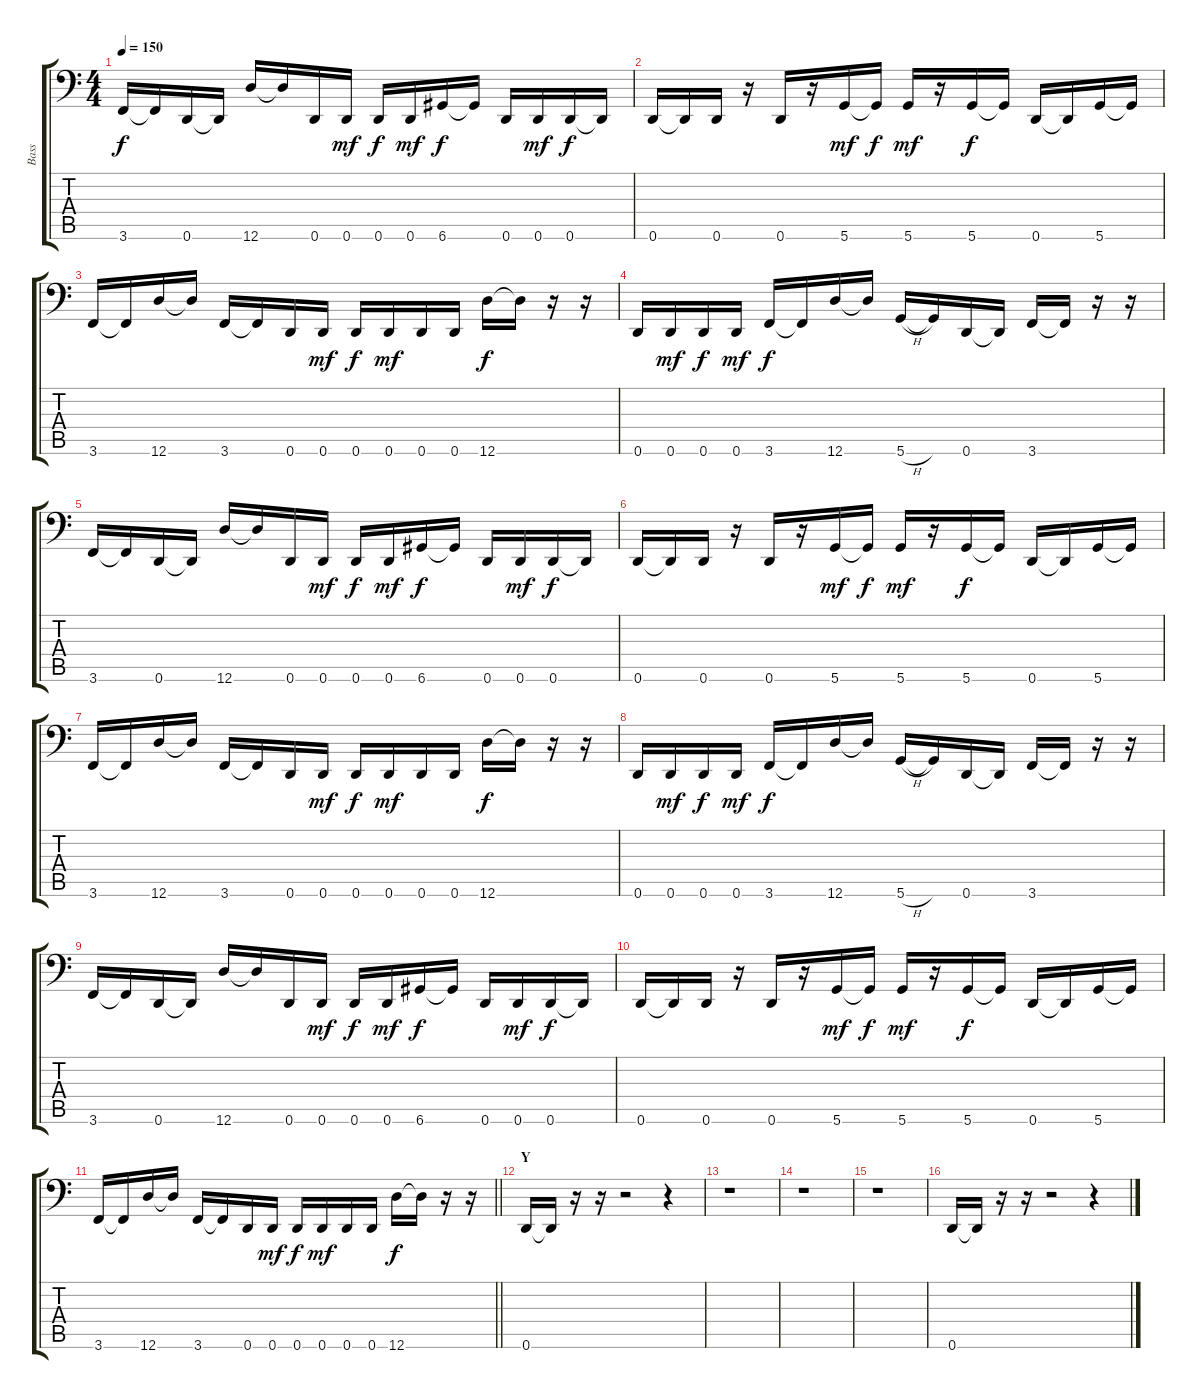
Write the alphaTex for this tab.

\track ("Bass" "Bass") {instrument electricbassfinger}
\staff {score tabs}
\tuning (E3 B2 G2 D2 A1 D1) {hide}
\ts (4 4)
\tempo 150
\clef f4
\ks c
3.6.16{dy f} 3.6{t}.16 0.6.16 0.6{t}.16 12.6.16 12.6{t}.16 0.6.16 0.6.16{dy mf} 0.6.16{dy f} 0.6.16{dy mf} 6.6.16{dy f} 6.6{t}.16 0.6.16 0.6.16{dy mf} 0.6.16{dy f} 0.6{t}.16 |
0.6.16 0.6{t}.16 0.6.16 r.16 0.6.16 r.16 5.6.16{dy mf} 5.6{t}.16{dy f} 5.6.16{dy mf} r.16 5.6.16{dy f} 5.6{t}.16 0.6.16 0.6{t}.16 5.6.16 5.6{t}.16 |
3.6.16 3.6{t}.16 12.6.16 12.6{t}.16 3.6.16 3.6{t}.16 0.6.16 0.6.16{dy mf} 0.6.16{dy f} 0.6.16{dy mf} 0.6.16 0.6.16 12.6.16{dy f} 12.6{t}.16 r.16 r.16 |
0.6.16 0.6.16{dy mf} 0.6.16{dy f} 0.6.16{dy mf} 3.6.16{dy f} 3.6{t}.16 12.6.16 12.6{t}.16 5.6{h}.16 5.6{t}.16 0.6.16 0.6{t}.16 3.6.16 3.6{t}.16 r.16 r.16 |
3.6.16 3.6{t}.16 0.6.16 0.6{t}.16 12.6.16 12.6{t}.16 0.6.16 0.6.16{dy mf} 0.6.16{dy f} 0.6.16{dy mf} 6.6.16{dy f} 6.6{t}.16 0.6.16 0.6.16{dy mf} 0.6.16{dy f} 0.6{t}.16 |
0.6.16 0.6{t}.16 0.6.16 r.16 0.6.16 r.16 5.6.16{dy mf} 5.6{t}.16{dy f} 5.6.16{dy mf} r.16 5.6.16{dy f} 5.6{t}.16 0.6.16 0.6{t}.16 5.6.16 5.6{t}.16 |
3.6.16 3.6{t}.16 12.6.16 12.6{t}.16 3.6.16 3.6{t}.16 0.6.16 0.6.16{dy mf} 0.6.16{dy f} 0.6.16{dy mf} 0.6.16 0.6.16 12.6.16{dy f} 12.6{t}.16 r.16 r.16 |
0.6.16 0.6.16{dy mf} 0.6.16{dy f} 0.6.16{dy mf} 3.6.16{dy f} 3.6{t}.16 12.6.16 12.6{t}.16 5.6{h}.16 5.6{t}.16 0.6.16 0.6{t}.16 3.6.16 3.6{t}.16 r.16 r.16 |
3.6.16 3.6{t}.16 0.6.16 0.6{t}.16 12.6.16 12.6{t}.16 0.6.16 0.6.16{dy mf} 0.6.16{dy f} 0.6.16{dy mf} 6.6.16{dy f} 6.6{t}.16 0.6.16 0.6.16{dy mf} 0.6.16{dy f} 0.6{t}.16 |
0.6.16 0.6{t}.16 0.6.16 r.16 0.6.16 r.16 5.6.16{dy mf} 5.6{t}.16{dy f} 5.6.16{dy mf} r.16 5.6.16{dy f} 5.6{t}.16 0.6.16 0.6{t}.16 5.6.16 5.6{t}.16 |
\barLineRight lightlight
3.6.16 3.6{t}.16 12.6.16 12.6{t}.16 3.6.16 3.6{t}.16 0.6.16 0.6.16{dy mf} 0.6.16{dy f} 0.6.16{dy mf} 0.6.16 0.6.16 12.6.16{dy f} 12.6{t}.16 r.16 r.16 |
\section ("" "Y")
0.6.16 0.6{t}.16 r.16 r.16 r.2 r.4 |
r.1 |
r.1 |
r.1 |
0.6.16 0.6{t}.16 r.16 r.16 r.2 r.4
